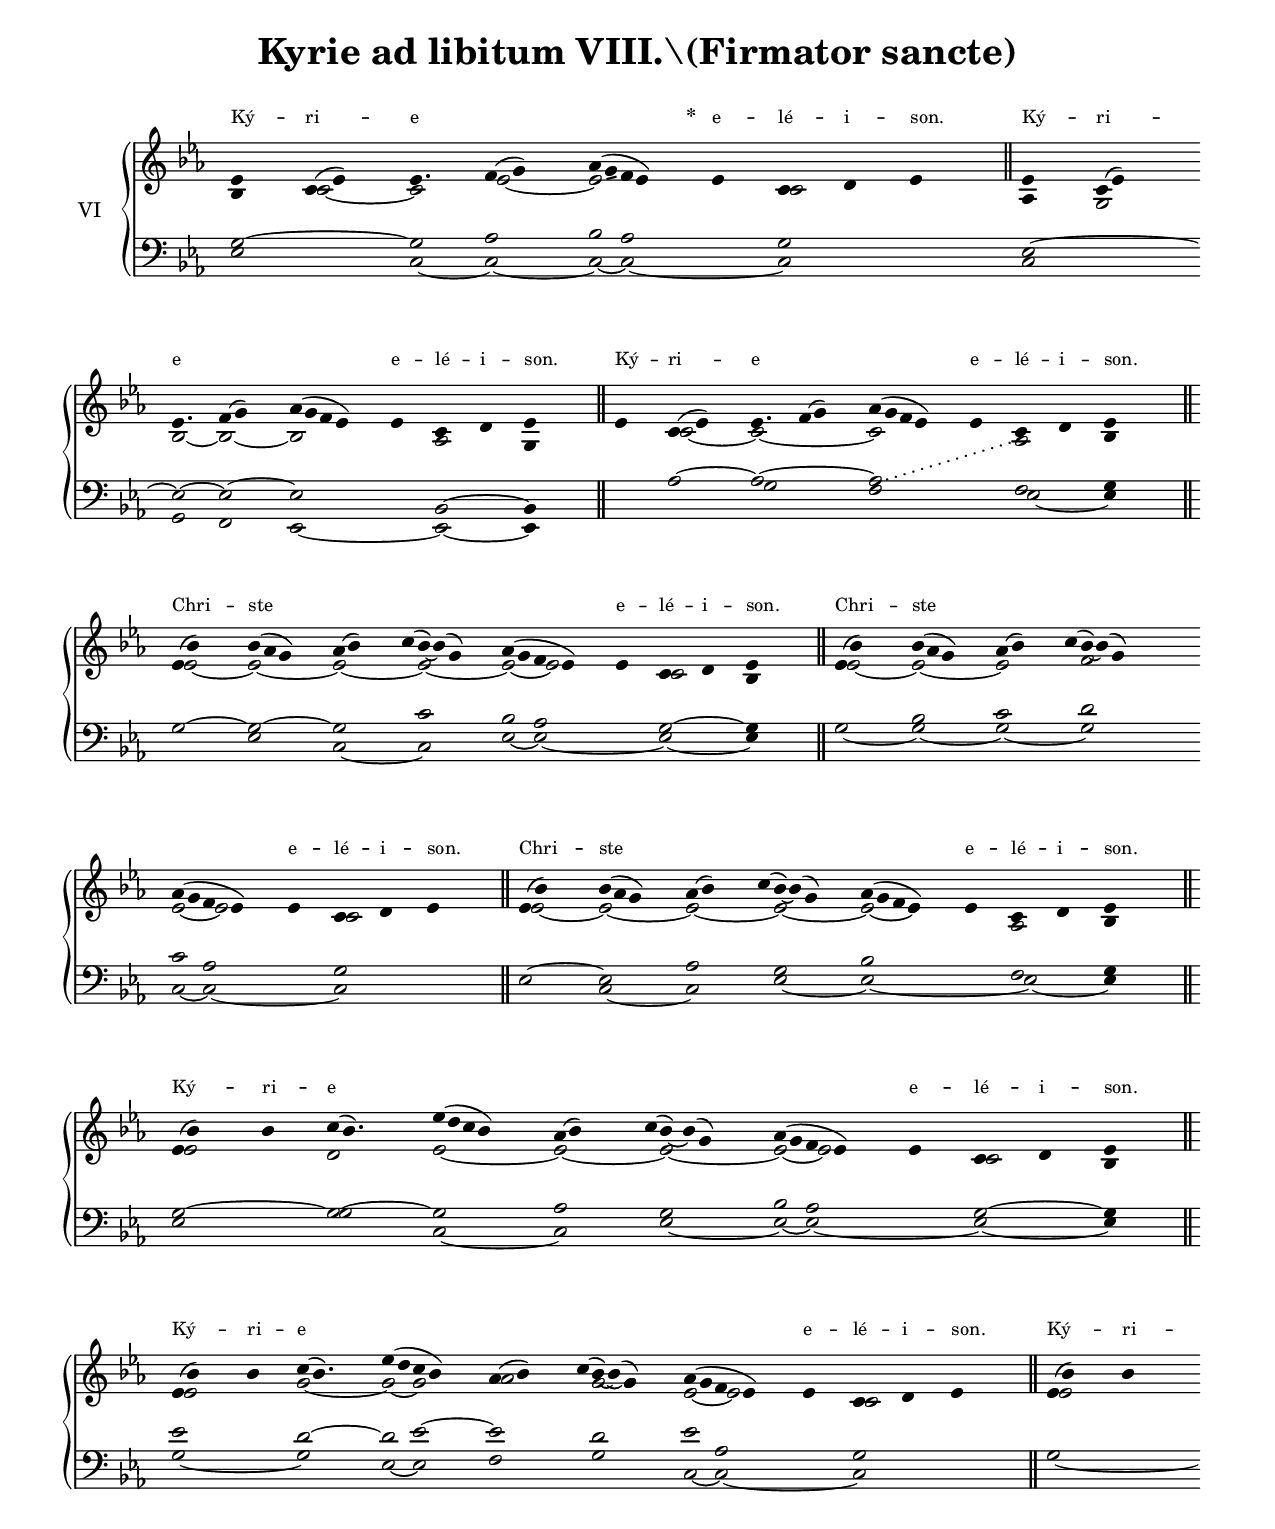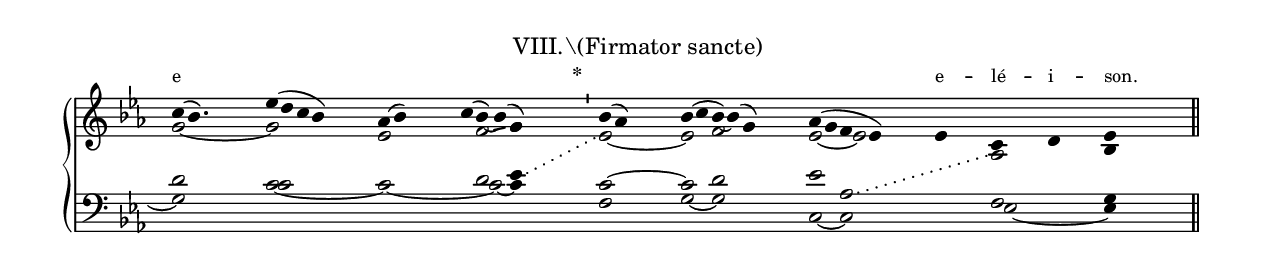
\version "2.18"
\include "gregorian.ly"
\include "noh2.ily"

%Page reference: page v.134
%(volume.page)

global = {
 \key ees \major
 \cadenzaOn 
 \override Glissando #'thickness = #2.0
}

\header {
  title = \markup \center-column {"Kyrie ad libitum VIII.\\(Firmator sancte)" \vspace #1 }
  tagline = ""
  composer = ""
}

\paper {
 #(include-special-characters)
  oddHeaderMarkup = \markup \fill-line {
    \line {}
    \center-column {
      \on-the-fly #first-page     " "
      \on-the-fly #not-first-page "VIII. (Firmator sancte)"
    }
    \line { \on-the-fly #print-page-number-check-first \fromproperty #'page:page-number-string }
  }
  evenHeaderMarkup = \markup \fill-line {
    \line { \on-the-fly #print-page-number-check-first \fromproperty #'page:page-number-string }
    \center-column { "VIII.\\(Firmator sancte)" }
    \line {}
  }
}

chantText = \lyricmode {
Ký -- ri -- e _ _ 
\set stanza = " * " e -- lé -- i -- son. 
Ký -- ri -- e _ _ e -- lé -- i -- son. 
Ký -- ri -- e _ _ e -- lé -- i -- son. 
Chri -- ste _ _ _ e -- lé -- i -- son. 
Chri -- ste _ _ _ e -- lé -- i -- son. 
Chri -- ste _ _ _ e -- lé -- i -- son. 
Ký -- ri -- e _ _ _ _ e -- lé -- i -- son. 
Ký -- ri -- e _ _ _ _ e -- lé -- i -- son. 
Ký -- ri -- e _ _ _ 
\set stanza = " * " _ _ _ e -- lé -- i -- son. }

chantMusic = {
\tieDown   ees'4 c'4 ( ees'4)  ees'4. f'4 ( g'4) aes'4 ( g'4 f'4 ees'4)  ees'4 c'4 d'4 ees'4 \finalis
  ees'4 c'4 ( ees'4) \forceBreak
  ees'4. f'4 ( g'4) aes'4 ( g'4 f'4 ees'4)  ees'4 c'4 d'4 ees'4 \finalis
  ees'4 c'4 ( ees'4)  ees'4. f'4 ( g'4) aes'4 ( g'4 f'4 ees'4) ees'4 c'4 d'4 ees'4 \finalis
 \forceBreak
 ees'4 ( bes'4)  bes'4 ( aes'4 g'4) aes'4 ( bes'4) c''4 ( bes'4) ~ bes'4 ( g'4) aes'4 ( g'4 f'4 ees'4) ees'4 c'4 d'4 ees'4 \finalis
 ees'4 ( bes'4)  bes'4 ( aes'4 g'4) aes'4 ( bes'4) c''4 ( bes'4) ~ bes'4 ( g'4) \forceBreak
 aes'4 ( g'4 f'4 ees'4) ees'4 c'4 d'4 ees'4 \finalis
 ees'4 ( bes'4)  bes'4 ( aes'4 g'4) aes'4 ( bes'4) c''4 ( bes'4) ~ bes'4 ( g'4) aes'4 ( g'4 f'4 ees'4) ees'4 c'4 d'4 ees'4 \finalis
 \forceBreak
 ees'4 ( bes'4) bes'4 c''4 ( bes'4.) ees''4 ( d''4 c''4 bes'4)  aes'4 ( bes'4) c''4 ( bes'4) ~ bes'4 ( g'4) aes'4 ( g'4 f'4 ees'4) ees'4 c'4 d'4 ees'4 \finalis
 \forceBreak
 ees'4 ( bes'4) bes'4 c''4 ( bes'4.) ees''4 ( d''4 c''4 bes'4)  aes'4 ( bes'4) c''4 ( bes'4) ~ bes'4 ( g'4) aes'4 ( g'4 f'4 ees'4) ees'4 c'4 d'4 ees'4 \finalis
 ees'4 ( bes'4) bes'4 \forceBreak
 c''4 ( bes'4.) ees''4 ( d''4 c''4 bes'4)  aes'4 ( bes'4) c''4 ( bes'4) ~ bes'4 ( g'4) \divisioMinima
  bes'4 ( aes'4) bes'4 ( c''4 bes'4) ~ bes'4 ( g'4) aes'4 ( g'4 f'4 ees'4) ees'4 c'4 d'4 ees'4 \finalis

}

altoMusic = {
bes4 c'2 ~ c'2*3/4 ees'2 ~ ees'2 -\tweak Glissando.Y-offset #-0.8 \glissando f'4 r2 c'2*3/2 aes4 g2 bes2*3/4 ~ bes2 ~ bes2*5/2 aes2 g4 \finalis r4 c'2 ~ c'2*7/4 ~ c'2*5/2 aes2 bes4 \finalis
ees'2 ~ ees'2*3/2 ~ ees'2*3/2 ~ ees'2*3/2 ~ ees'2 ~ ees'2*3/2 c'2 bes4 \finalis
ees'2 ~ ees'2*3/2 ~ ees'2*3/2 f'2*3/2 ees'2 ~ ees'2*3/2 c'2*3/2 \finalis
ees'2 ~ ees'2*3/2 ~ ees'2*3/2 ~ ees'2*3/2 ~ ees'2*3/2 ~ ees'4 r4 aes2 bes4 \finalis
ees'2*3/2 d'2*5/4 ees'2*4/2 ~ ees'2*3/2 ~ ees'2*3/2 ~ ees'2 ~ ees'2*3/2 c'2 bes4 \finalis
ees'2*3/2 g'2*5/4 ~ g'2 ~ g'2 aes'2*3/2 g'2 ~ g'4 ees'2 ~ ees'2*3/2 c'2*3/2 \finalis
ees'2*3/2 g'2*5/4 ~ g'2*4/2 ees'2*3/2 f'2 -\tweak Glissando.Y-offset #-0.8 \glissando g'4 ees'2 ~ ees'2 f'2*3/2 ees'2 ~ ees'2*3/2 aes2 bes4 \finalis
}

tenorMusic = {
g2*3/2 ~ g2*3/4 aes2 bes2 aes2*3/2 g2*3/2 ees2*3/2 ~ ees2*3/4 ~ ees2 ~ ees2*5/2 bes,2 ~ bes,4 \finalis r4 aes2 ~ aes2*7/4 ~ aes2*5/2 f2 g4 \finalis
g2 ~ g2*3/2 ~ g2*3/2 c'2*3/2 bes2 aes2*3/2 g2 ~ g4 \finalis
r2 bes2*3/2 c'2*3/2 d'2*3/2 c'2 aes2*3/2 g2*3/2 \finalis
ees2 ~ ees2*3/2 aes2*3/2 g2*3/2 bes2*5/2 f2 g4 \finalis
g2*3/2 ~ g2*5/4 ~ g2*4/2 aes2*3/2 g2*3/2 bes2 aes2*3/2 g2 ~ g4 \finalis
ees'2*3/2 d'2*5/4 ~ d'2 ees'2 ~ ees'2*3/2 d'2*3/2 ees'2 aes2*3/2 g2*3/2 \finalis
r2*3/2 d'2*5/4 \shiftRight c'2*4/2 r2*3/2 d'2 ees'4 c'2 ~ c'2 d'2*3/2 ees'2 aes2*3/2 f2 g4 \finalis
}

bassMusic = {
ees2*3/2 c2*3/4 ~ c2 ~ c2 ~ c2*3/2 ~ c2*3/2 c2*3/2 g,2*3/4 f,2 ees,2*5/2 ~ ees,2 ~ ees,4 \finalis r4 r2 g2*7/4 f2*5/2 ees2 ~ ees4 \finalis
r2 ees2*3/2 c2*3/2 ~ c2*3/2 ees2 ~ ees2*3/2 ~ ees2 ~ ees4 \finalis
g2 ~ g2*3/2 ~ g2*3/2 ~ g2*3/2 c2 ~ c2*3/2 ~ c2*3/2 \finalis
r2 c2*3/2 ~ c2*3/2 ees2*3/2 ~ ees2*5/2 ~ ees2 ~ ees4 \finalis
ees2*3/2 \shiftRight g2*5/4 c2*4/2 ~ c2*3/2 ees2*3/2 ~ ees2 ~ ees2*3/2 ~ ees2 ~ ees4 \finalis
g2*3/2 ~ g2*5/4 ees2 ~ ees2 f2*3/2 g2*3/2 c2 ~ c2*3/2 ~ c2*3/2 \finalis
g2*3/2 ~ g2*5/4 c'2*4/2 ~ c'2*3/2 ~ c'2 ~ c'4 f2 g2 ~ g2*3/2 c2 ~ c2*3/2 ees2 ~ ees4 \finalis
}

voiceLines = {
\voiceLineStyle


s2*71/4
\allowVoiceLineBreak
\voiceLine "down" "up" aes2*5/2 aes2*1/2


s2*241/4
\allowVoiceLineBreak
\voiceLine "down" "up" ees'2*1/2 ees'2*1/2


s2*8/2
\allowVoiceLineBreak
\voiceLine "down" "up" aes2*3/2 aes2*1/2


}

\score{
  <<
    \new Lyrics
    \new GrandStaff <<
      \set GrandStaff.autoBeaming = ##f
      \set GrandStaff.instrumentName = \markup \center-column {
        "VI"
      }
      \new Staff = up <<
        \new Voice = "chant" {
          \voiceOne \global \chantMusic
        }
        \new Voice {
          \voiceTwo \global \altoMusic
        }
      >>

      \new Staff = down <<
        \clef bass
        \new Voice {
          \voiceOne \global \tenorMusic
        }
        \new Voice {
          \voiceTwo \global \bassMusic
        }
	\new Voice {
        \voiceThree \global \voiceLines
        }
      >>
    >>
    \context Lyrics {
      \lyricsto chant {
      \chantText
    }
    }
  >>
  \layout{
  }
  
}
